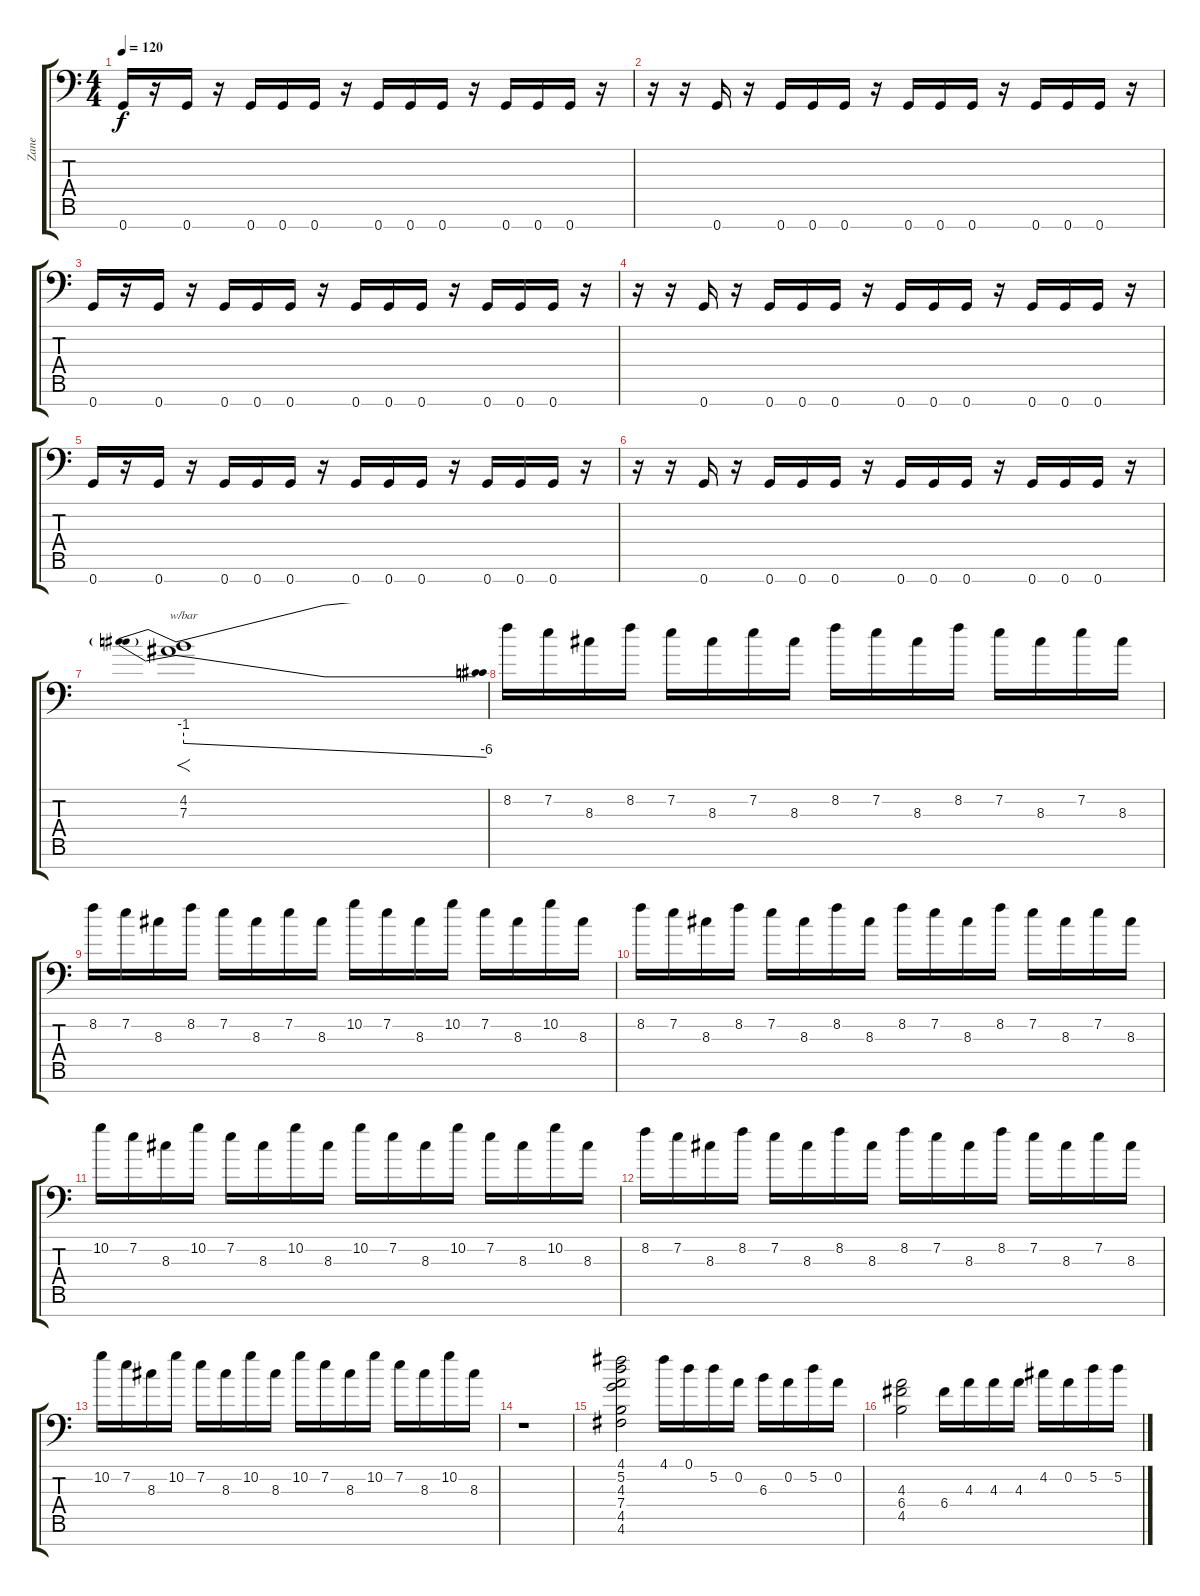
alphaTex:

\track ("Zane" "Zane") {instrument distortionguitar}
\staff {score tabs}
\tuning (D4 A3 F3 C3 G2 D2 G1) {hide}
\ts (4 4)
\tempo 120
\clef f4
\ks c
0.7.16{dy f} r.16 0.7.16 r.16 0.7.16 0.7.16 0.7.16 r.16 0.7.16 0.7.16 0.7.16 r.16 0.7.16 0.7.16 0.7.16 r.16 |
r.16 r.16 0.7.16 r.16 0.7.16 0.7.16 0.7.16 r.16 0.7.16 0.7.16 0.7.16 r.16 0.7.16 0.7.16 0.7.16 r.16 |
0.7.16 r.16 0.7.16 r.16 0.7.16 0.7.16 0.7.16 r.16 0.7.16 0.7.16 0.7.16 r.16 0.7.16 0.7.16 0.7.16 r.16 |
r.16 r.16 0.7.16 r.16 0.7.16 0.7.16 0.7.16 r.16 0.7.16 0.7.16 0.7.16 r.16 0.7.16 0.7.16 0.7.16 r.16 |
0.7.16 r.16 0.7.16 r.16 0.7.16 0.7.16 0.7.16 r.16 0.7.16 0.7.16 0.7.16 r.16 0.7.16 0.7.16 0.7.16 r.16 |
r.16 r.16 0.7.16 r.16 0.7.16 0.7.16 0.7.16 r.16 0.7.16 0.7.16 0.7.16 r.16 0.7.16 0.7.16 0.7.16 r.16 |
(4.2 7.3).1{f tbe (predivedive default 0 -4 55 -24)} |
8.2.16 7.2.16 8.3.16 8.2.16 7.2.16 8.3.16 7.2.16 8.3.16 8.2.16 7.2.16 8.3.16 8.2.16 7.2.16 8.3.16 7.2.16 8.3.16 |
8.2.16 7.2.16 8.3.16 8.2.16 7.2.16 8.3.16 7.2.16 8.3.16 10.2.16 7.2.16 8.3.16 10.2.16 7.2.16 8.3.16 10.2.16 8.3.16 |
8.2.16 7.2.16 8.3.16 8.2.16 7.2.16 8.3.16 8.2.16 8.3.16 8.2.16 7.2.16 8.3.16 8.2.16 7.2.16 8.3.16 7.2.16 8.3.16 |
10.2.16 7.2.16 8.3.16 10.2.16 7.2.16 8.3.16 10.2.16 8.3.16 10.2.16 7.2.16 8.3.16 10.2.16 7.2.16 8.3.16 10.2.16 8.3.16 |
8.2.16 7.2.16 8.3.16 8.2.16 7.2.16 8.3.16 8.2.16 8.3.16 8.2.16 7.2.16 8.3.16 8.2.16 7.2.16 8.3.16 7.2.16 8.3.16 |
10.2.16 7.2.16 8.3.16 10.2.16 7.2.16 8.3.16 10.2.16 8.3.16 10.2.16 7.2.16 8.3.16 10.2.16 7.2.16 8.3.16 10.2.16 8.3.16 |
r.1 |
(4.1 5.2 4.3 7.4 4.5 4.6).2 4.1.16 0.1.16 5.2.16 0.2.16 6.3.16 0.2.16 5.2.16 0.2.16 |
(4.3 6.4 4.5).2 6.4.16 4.3.16 4.3.16 4.3.16 4.2.16 0.2.16 5.2.16 5.2.16
